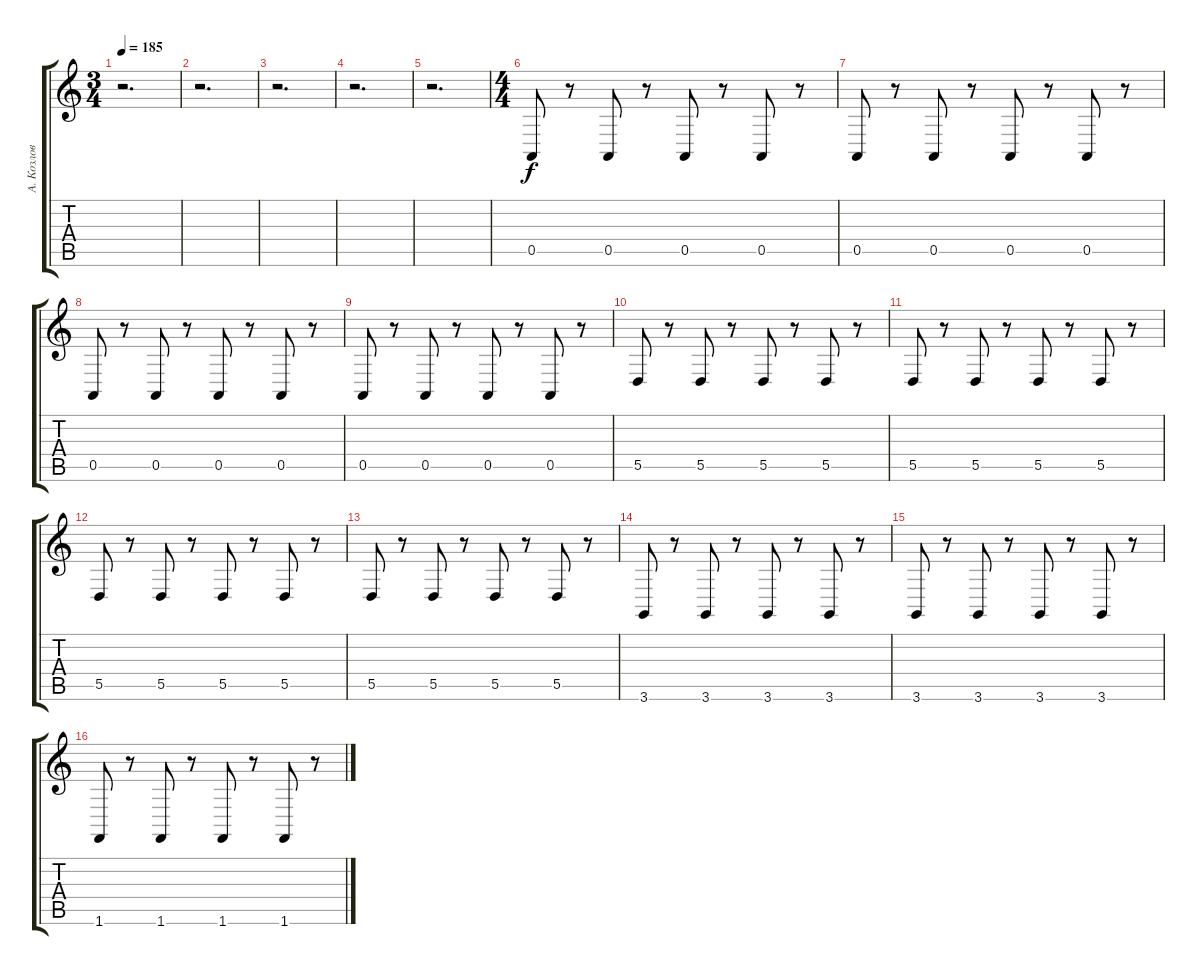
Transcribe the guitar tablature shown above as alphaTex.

\track ("А. Козлов" "А. Козлов") {instrument clavinet}
\staff {score tabs}
\tuning (E4 B3 G3 D3 A2 E2) {hide}
\ts (3 4)
\tempo 185
\clef g2
\ks c
r.2{d dy f} |
r.2{d} |
r.2{d} |
r.2{d} |
r.2{d} |
\ts (4 4)
0.5.8 r.8 0.5.8 r.8 0.5.8 r.8 0.5.8 r.8 |
0.5.8 r.8 0.5.8 r.8 0.5.8 r.8 0.5.8 r.8 |
0.5.8 r.8 0.5.8 r.8 0.5.8 r.8 0.5.8 r.8 |
0.5.8 r.8 0.5.8 r.8 0.5.8 r.8 0.5.8 r.8 |
5.5.8 r.8 5.5.8 r.8 5.5.8 r.8 5.5.8 r.8 |
5.5.8 r.8 5.5.8 r.8 5.5.8 r.8 5.5.8 r.8 |
5.5.8 r.8 5.5.8 r.8 5.5.8 r.8 5.5.8 r.8 |
5.5.8 r.8 5.5.8 r.8 5.5.8 r.8 5.5.8 r.8 |
3.6.8 r.8 3.6.8 r.8 3.6.8 r.8 3.6.8 r.8 |
3.6.8 r.8 3.6.8 r.8 3.6.8 r.8 3.6.8 r.8 |
1.6.8 r.8 1.6.8 r.8 1.6.8 r.8 1.6.8 r.8
